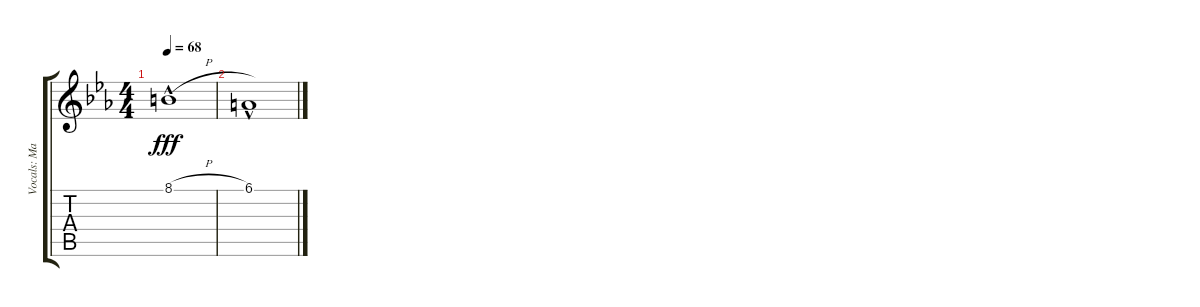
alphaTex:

\track ("Vocals: Martin" "Vocals: Ma") {instrument lead2sawtooth}
\staff {score tabs}
\tuning (Eb4 Bb3 Gb3 Db3 Ab2 Eb2) {hide}
\ts (4 4)
\tempo 68
\clef g2
\ks eb
8.1{h hac}.1{dy fff} |
6.1{hac}.1
